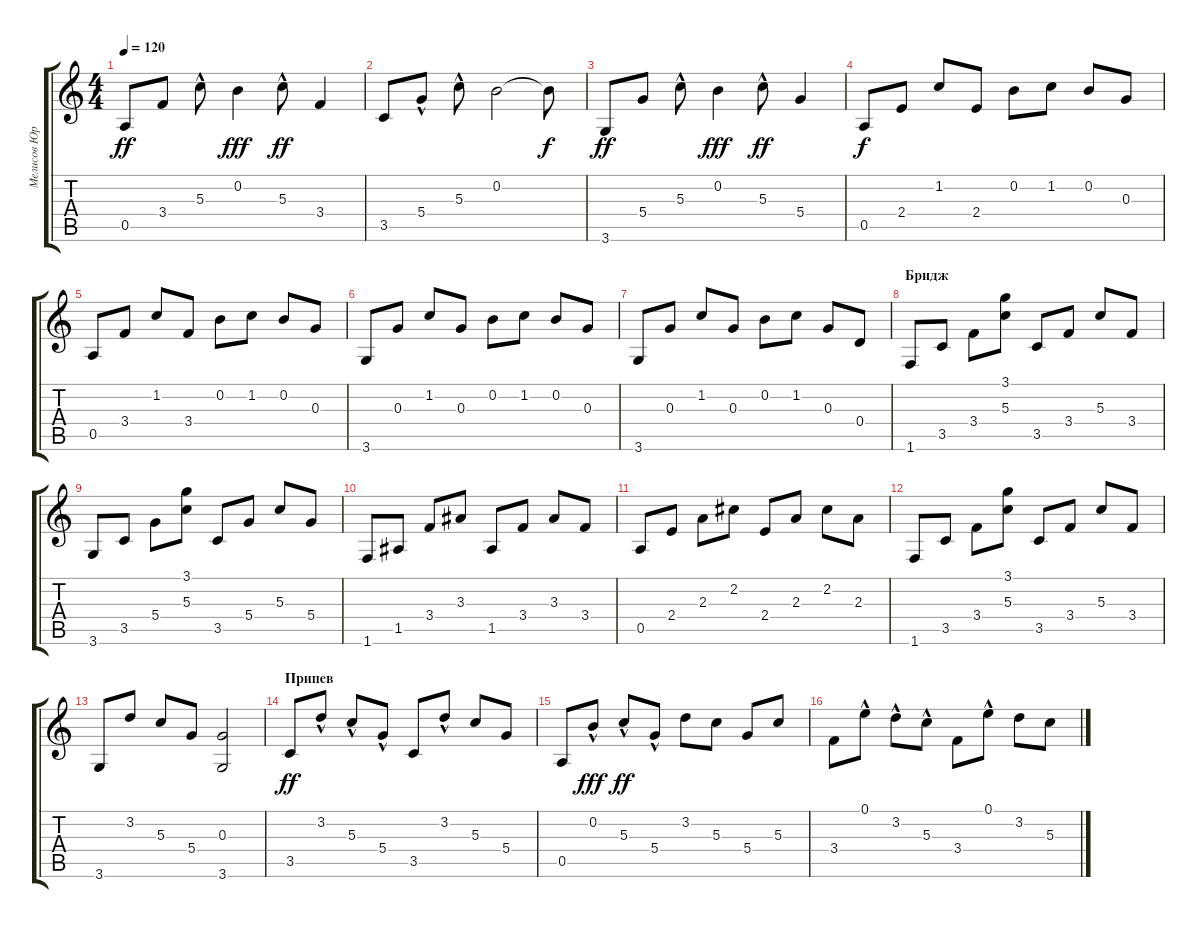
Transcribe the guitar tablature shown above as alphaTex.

\track ("Мелисов Юрий" "Мелисов Юр") {instrument acousticguitarsteel}
\staff {score tabs}
\tuning (E4 B3 G3 D3 A2 E2) {hide}
\ts (4 4)
\tempo 120
\clef g2
\ks c
0.5.8{dy ff} 3.4.8 5.3{hac}.8 0.2.4{dy fff} 5.3{hac}.8{dy ff} 3.4.4 |
3.5.8 5.4{hac}.8 5.3{hac}.8 0.2.2 0.2{t}.8{dy f} |
3.6.8{dy ff} 5.4.8 5.3{hac}.8 0.2.4{dy fff} 5.3{hac}.8{dy ff} 5.4.4 |
0.5.8{dy f} 2.4.8 1.2.8 2.4.8 0.2.8 1.2.8 0.2.8 0.3.8 |
0.5.8 3.4.8 1.2.8 3.4.8 0.2.8 1.2.8 0.2.8 0.3.8 |
3.6.8 0.3.8 1.2.8 0.3.8 0.2.8 1.2.8 0.2.8 0.3.8 |
3.6.8 0.3.8 1.2.8 0.3.8 0.2.8 1.2.8 0.3.8 0.4.8 |
\section ("" "Бридж")
1.6.8 3.5.8 3.4.8 (3.1 5.3).8 3.5.8 3.4.8 5.3.8 3.4.8 |
3.6.8 3.5.8 5.4.8 (3.1 5.3).8 3.5.8 5.4.8 5.3.8 5.4.8 |
1.6.8 1.5.8 3.4.8 3.3.8 1.5.8 3.4.8 3.3.8 3.4.8 |
0.5.8 2.4.8 2.3.8 2.2.8 2.4.8 2.3.8 2.2.8 2.3.8 |
1.6.8 3.5.8 3.4.8 (3.1 5.3).8 3.5.8 3.4.8 5.3.8 3.4.8 |
3.6.8 3.2.8 5.3.8 5.4.8 (0.3 3.6).2 |
\section ("" "Припев")
3.5.8{dy ff} 3.2{hac}.8 5.3{hac}.8 5.4{hac}.8 3.5.8 3.2{hac}.8 5.3.8 5.4.8 |
0.5.8 0.2{hac}.8{dy fff} 5.3{hac}.8{dy ff} 5.4{hac}.8 3.2.8 5.3.8 5.4.8 5.3.8 |
3.4.8 0.1{hac}.8 3.2{hac}.8 5.3{hac}.8 3.4.8 0.1{hac}.8 3.2.8 5.3.8
